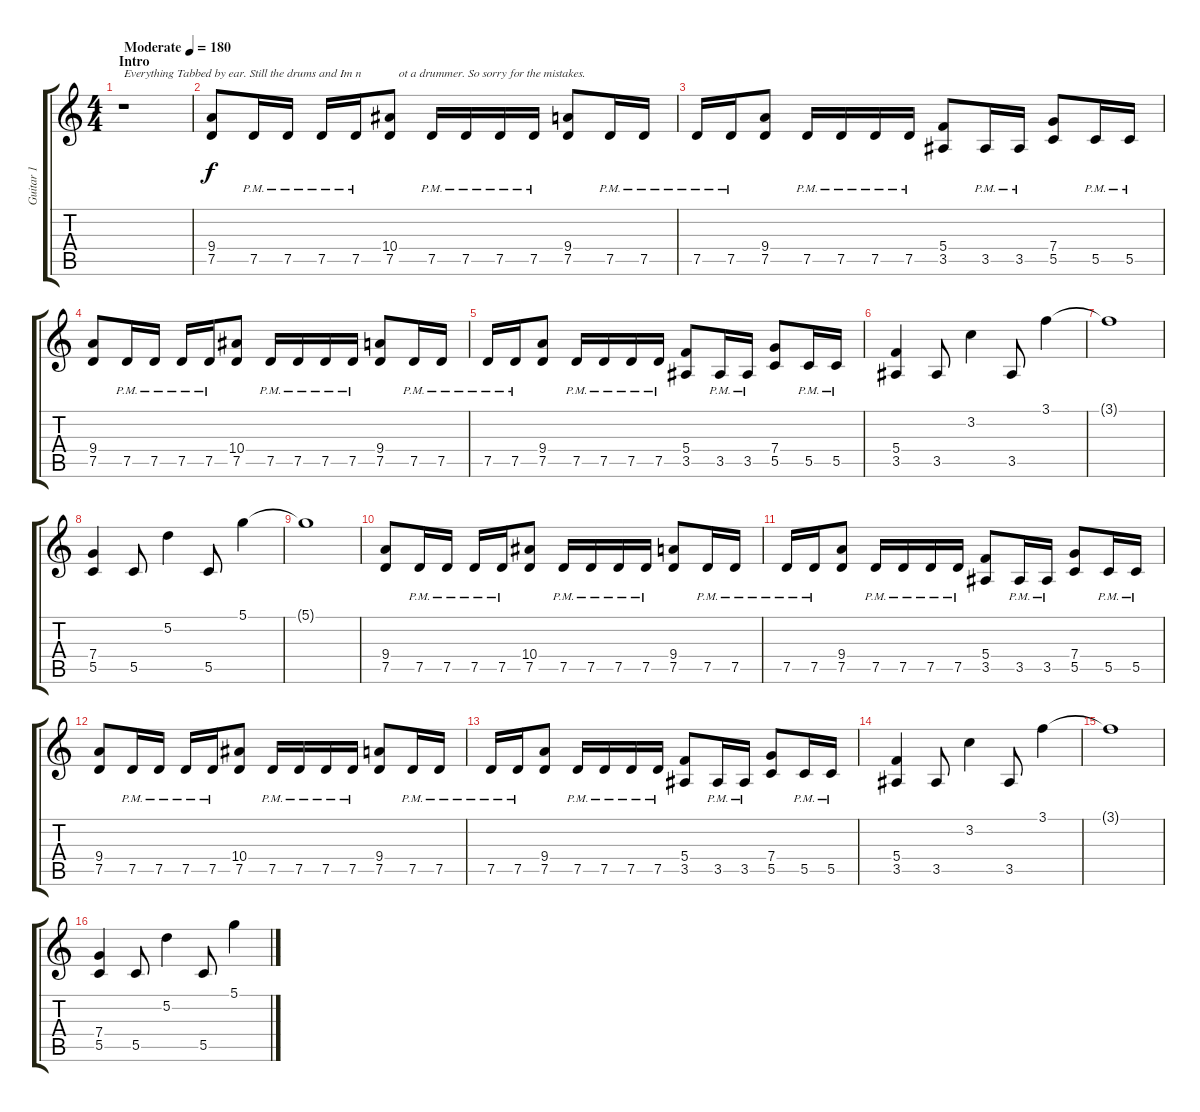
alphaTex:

\track ("Guitar 1" "Guitar 1") {instrument distortionguitar}
\staff {score tabs}
\tuning (D4 A3 F3 C3 G2 C2) {hide}
\ts (4 4)
\section ("" "Intro")
\tempo (180 "Moderate")
\clef g2
\ks c
r.1{txt "Everything Tabbed by ear. Still the drums and Im n" dy f instrument distortionguitar} |
(9.4 7.5).8 7.5{pm}.16 7.5{pm}.16 7.5{pm}.16 7.5{pm}.16 (10.4 7.5).8{txt "   ot a drummer. So sorry for the mistakes."} 7.5{pm}.16 7.5{pm}.16 7.5{pm}.16 7.5{pm}.16 (9.4 7.5).8 7.5{pm}.16 7.5{pm}.16 |
7.5{pm}.16 7.5{pm}.16 (9.4 7.5).8 7.5{pm}.16 7.5{pm}.16 7.5{pm}.16 7.5{pm}.16 (5.4 3.5).8 3.5{pm}.16 3.5{pm}.16 (7.4 5.5).8 5.5{pm}.16 5.5{pm}.16 |
(9.4 7.5).8 7.5{pm}.16 7.5{pm}.16 7.5{pm}.16 7.5{pm}.16 (10.4 7.5).8 7.5{pm}.16 7.5{pm}.16 7.5{pm}.16 7.5{pm}.16 (9.4 7.5).8 7.5{pm}.16 7.5{pm}.16 |
7.5{pm}.16 7.5{pm}.16 (9.4 7.5).8 7.5{pm}.16 7.5{pm}.16 7.5{pm}.16 7.5{pm}.16 (5.4 3.5).8 3.5{pm}.16 3.5{pm}.16 (7.4 5.5).8 5.5{pm}.16 5.5{pm}.16 |
(5.4 3.5).4 3.5.8 3.2.4 3.5.8 3.1.4 |
3.1{t}.1 |
(7.4 5.5).4 5.5.8 5.2.4 5.5.8 5.1.4 |
5.1{t}.1 |
(9.4 7.5).8 7.5{pm}.16 7.5{pm}.16 7.5{pm}.16 7.5{pm}.16 (10.4 7.5).8 7.5{pm}.16 7.5{pm}.16 7.5{pm}.16 7.5{pm}.16 (9.4 7.5).8 7.5{pm}.16 7.5{pm}.16 |
7.5{pm}.16 7.5{pm}.16 (9.4 7.5).8 7.5{pm}.16 7.5{pm}.16 7.5{pm}.16 7.5{pm}.16 (5.4 3.5).8 3.5{pm}.16 3.5{pm}.16 (7.4 5.5).8 5.5{pm}.16 5.5{pm}.16 |
(9.4 7.5).8 7.5{pm}.16 7.5{pm}.16 7.5{pm}.16 7.5{pm}.16 (10.4 7.5).8 7.5{pm}.16 7.5{pm}.16 7.5{pm}.16 7.5{pm}.16 (9.4 7.5).8 7.5{pm}.16 7.5{pm}.16 |
7.5{pm}.16 7.5{pm}.16 (9.4 7.5).8 7.5{pm}.16 7.5{pm}.16 7.5{pm}.16 7.5{pm}.16 (5.4 3.5).8 3.5{pm}.16 3.5{pm}.16 (7.4 5.5).8 5.5{pm}.16 5.5{pm}.16 |
(5.4 3.5).4 3.5.8 3.2.4 3.5.8 3.1.4 |
3.1{t}.1 |
(7.4 5.5).4 5.5.8 5.2.4 5.5.8 5.1.4
